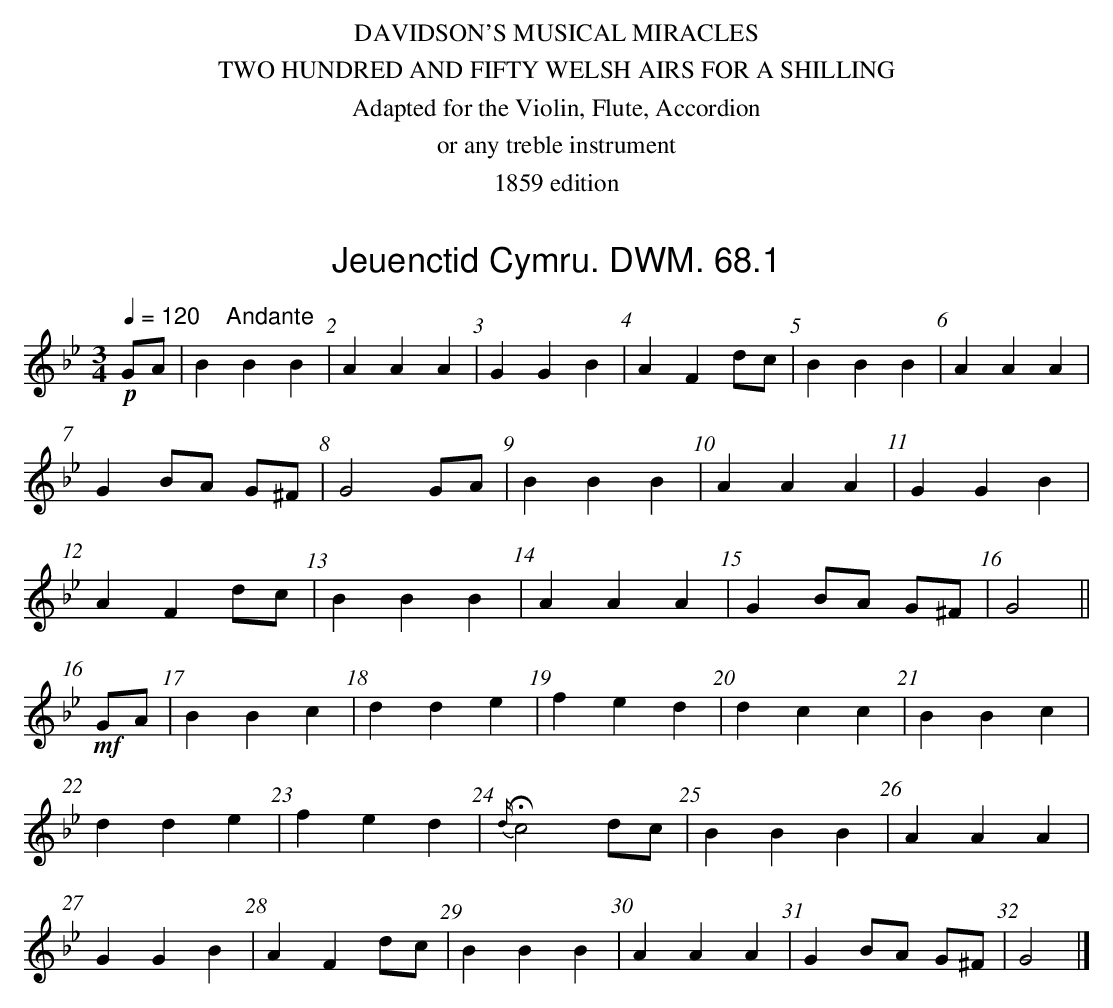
X:1
T:Jeuenctid Cymru. DWM. 68.1
M:3/4
L:1/8
Q:1/4=120 "    Andante"
K:Gm
!p!GA|B2B2B2|A2A2A2|G2G2B2|A2F2 dc|B2B2B2|A2A2A2|
G2 BA G^F|G4 GA|B2B2B2|A2A2A2|G2G2B2|
A2F2 dc|B2B2B2|A2A2A2|G2 BA G^F|G4||
!mf!GA|B2B2c2|d2d2e2|f2e2d2|d2c2c2|B2B2c2|
d2d2e2|f2e2d2|{d/}Hc4 dc|B2B2B2|A2A2A2|
G2G2B2|A2F2 dc|B2B2B2|A2A2A2|G2 BA G^F|G4|]
